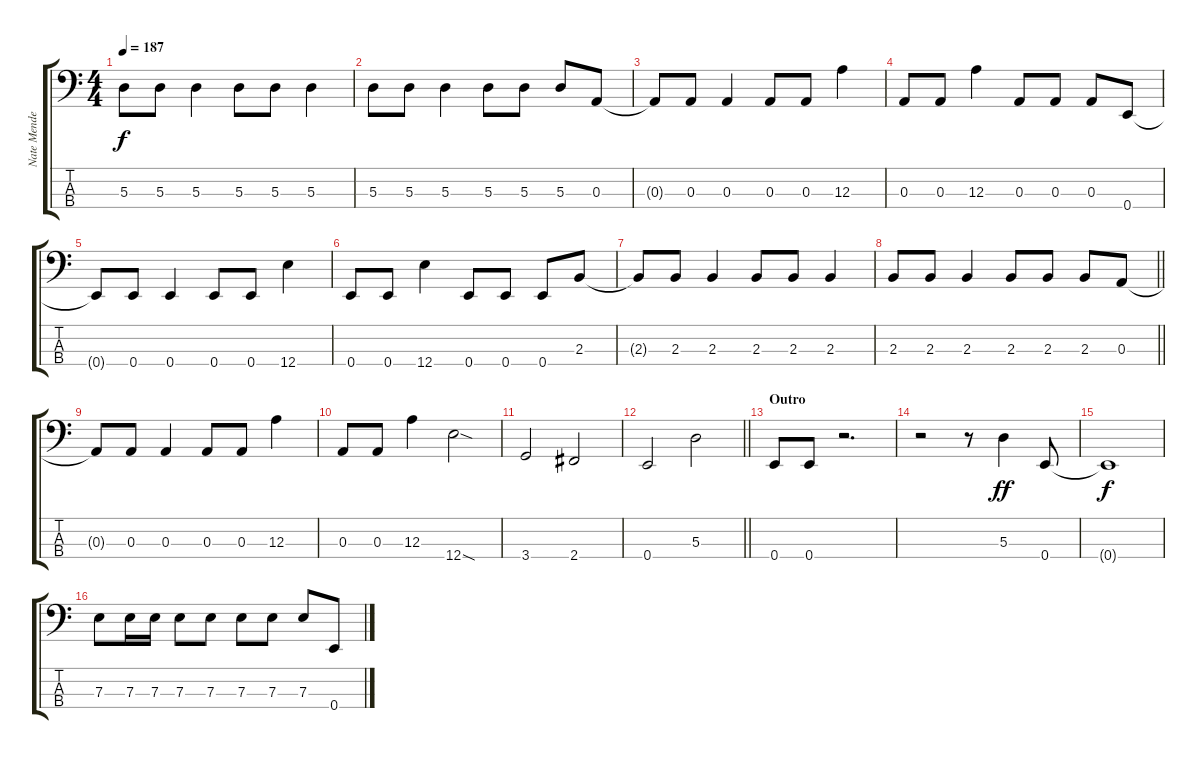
\track ("Nate Mendel" "Nate Mende") {instrument electricbasspick}
\staff {score tabs}
\tuning (G2 D2 A1 E1) {hide}
\ts (4 4)
\tempo 187
\clef f4
\ks c
5.3{t}.8{dy f} 5.3.8 5.3.4 5.3.8 5.3.8 5.3.4 |
5.3.8 5.3.8 5.3.4 5.3.8 5.3.8 5.3.8 0.3.8 |
0.3{t}.8 0.3.8 0.3.4 0.3.8 0.3.8 12.3.4 |
0.3.8 0.3.8 12.3.4 0.3.8 0.3.8 0.3.8 0.4.8 |
0.4{t}.8 0.4.8 0.4.4 0.4.8 0.4.8 12.4.4 |
0.4.8 0.4.8 12.4.4 0.4.8 0.4.8 0.4.8 2.3.8 |
2.3{t}.8 2.3.8 2.3.4 2.3.8 2.3.8 2.3.4 |
\barLineRight lightlight
2.3.8 2.3.8 2.3.4 2.3.8 2.3.8 2.3.8 0.3.8 |
0.3{t}.8 0.3.8 0.3.4 0.3.8 0.3.8 12.3.4 |
0.3.8 0.3.8 12.3.4 12.4{sod}.2 |
3.4.2 2.4.2 |
\barLineRight lightlight
0.4.2 5.3.2 |
\section ("" "Outro")
0.4.8 0.4.8 r.2{d} |
r.2 r.8 5.3.4{dy ff} 0.4.8 |
0.4{t}.1{dy f} |
7.3.8 7.3.16 7.3.16 7.3.8 7.3.8 7.3.8 7.3.8 7.3.8 0.4.8
